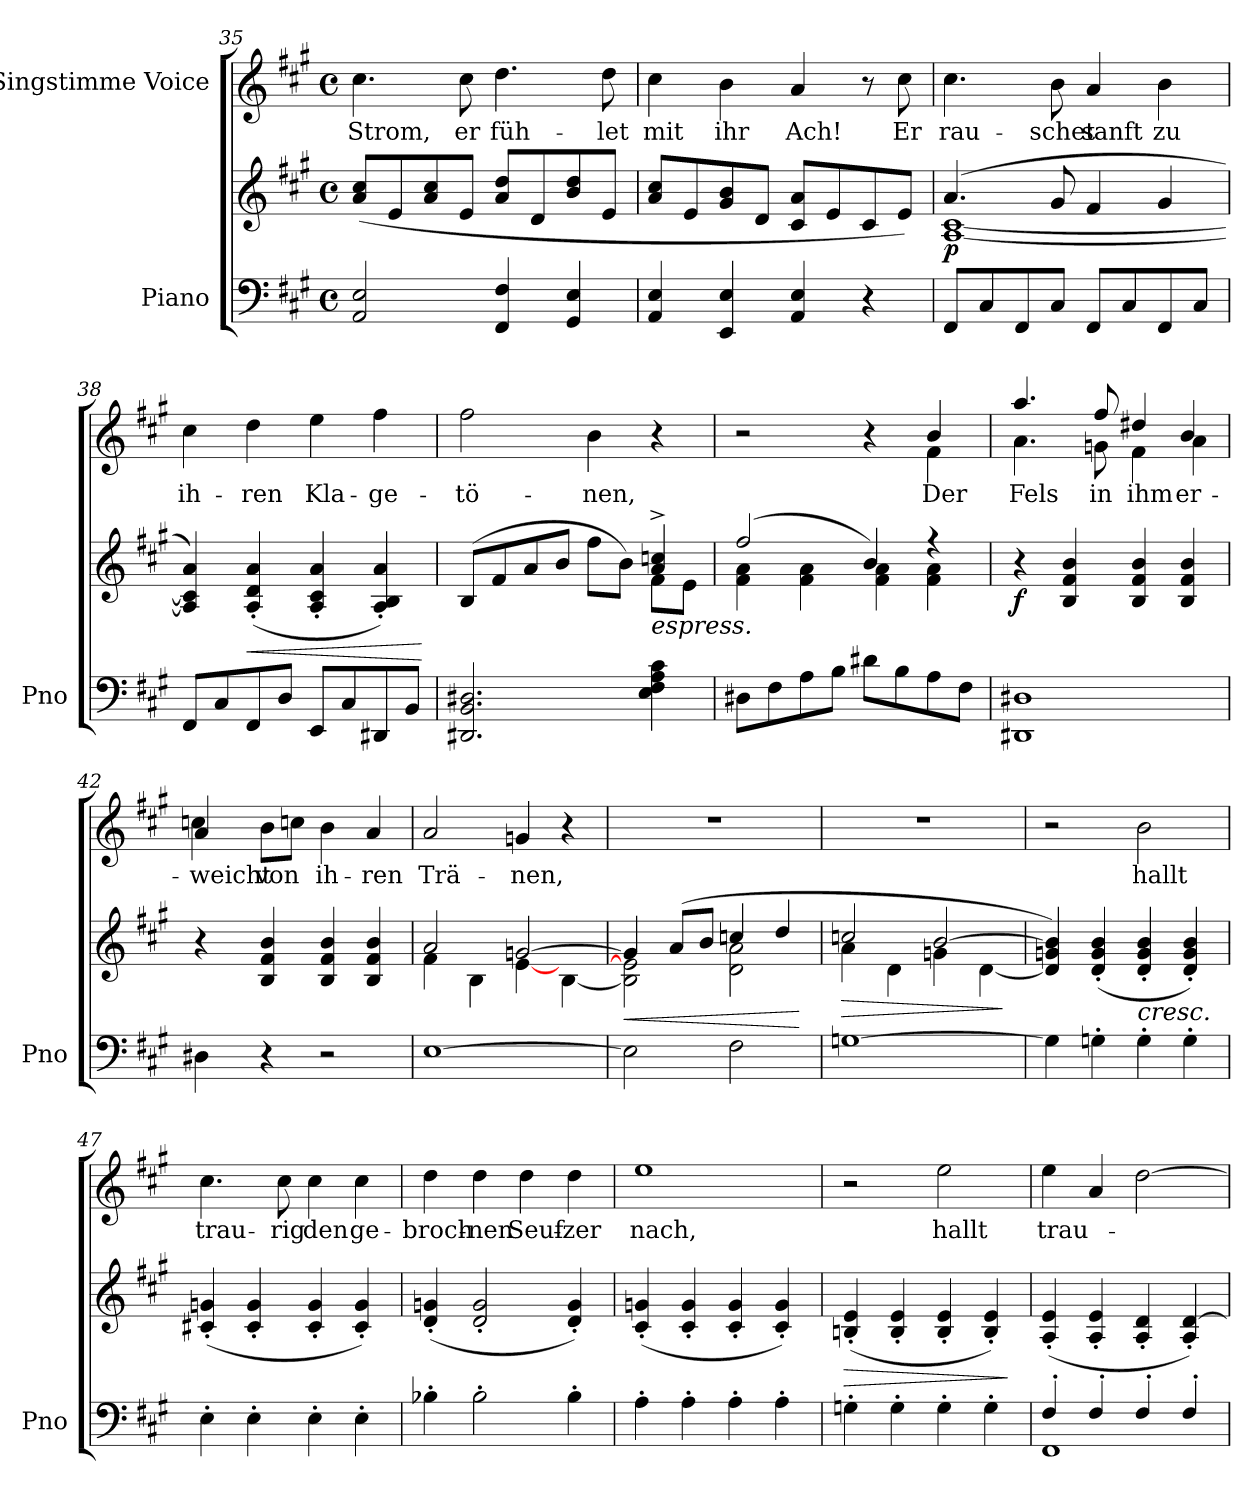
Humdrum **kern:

**kern	**kern	**dynam	**kern	**text
*part2	*part2	*part2	*part1	*part1
*staff3	*staff2	*staff2/3	*staff1	*staff1
*I"Piano	*	*	*I"Singstimme Voice	*
*I'Pno	*	*	*	*
*clefF4	*clefG2	*	*clefG2	*
*k[f#c#g#]	*k[f#c#g#]	*	*k[f#c#g#]	*
*M4/4	*M4/4	*	*M4/4	*
*met(c)	*met(c)	*	*met(c)	*
=35	=35	=35	=35	=35
!	!	!	!	!LO:LY:b
2AA/ 2E/	(<8a/ 8cc#/L	.	4.cc#\	Strom,
.	8e/	.	.	.
.	8a/ 8cc#/	.	.	.
!	!	!	!	!LO:LY:b
.	8e/J	.	8cc#\	er
!	!	!	!	!LO:LY:b
4FF#/ 4F#/	8a/ 8dd/L	.	4.dd\	füh-
.	8d/	.	.	.
4GG#/ 4E/	8b/ 8dd/	.	.	.
!	!	!	!	!LO:LY:b
.	8e/J	.	8dd\	-let
=36	=36	=36	=36	=36
!	!	!	!	!LO:LY:b
4AA/ 4E/	8a/ 8cc#/L	.	4cc#\	mit
.	8e/	.	.	.
!	!	!	!	!LO:LY:b
4EE/ 4E/	8g#/ 8b/	.	4b\	ihr
.	8d/J	.	.	.
!	!	!	!	!LO:LY:b
4AA/ 4E/	8c#/ 8a/L	.	4a/	Ach!
.	8e/	.	.	.
4r	8c#/	.	8r	.
!	!	!	!	!LO:LY:b
.	8e/J)	.	8cc#\	Er
=37	=37	=37	=37	=37
*	*^	*	*	*
!	!	!	!LO:DY:b	!	!LO:LY:b
8FF#/L	(4.a/	[1A [1c#	p	4.cc#\	rau-
8C#/	.	.	.	.	.
8FF#/	.	.	.	.	.
!	!	!	!	!	!LO:LY:b
8C#/J	8g#/	.	.	8b\	-schet
!	!	!	!	!	!LO:LY:b
8FF#/L	4f#/	.	.	4a/	sanft
8C#/	.	.	.	.	.
!	!	!	!	!	!LO:LY:b
8FF#/	4g#/	.	.	4b\	zu
8C#/J	.	.	.	.	.
*	*v	*v	*	*	*
!!LO:LB:g=z
=38	=38	=38	=38	=38
!	!	!	!	!LO:LY:b
8FF#/L	4A/] 4c#/] 4a/)	.	4cc#\	ih-
8C#/	.	.	.	.
!	!	!LO:HP:b	!	!LO:LY:b
8FF#/	(4A/' 4d/' 4a/'	<	4dd\	-ren
8D/J	.	.	.	.
!	!	!	!	!LO:LY:b
8EE/L	4A/' 4c#/' 4a/'	.	4ee\	Kla-
8C#/	.	.	.	.
!	!	!	!	!LO:LY:b
8DD#X/	4A/' 4B/' 4a/')	.	4ff#\	-ge-
8BB/J	.	.	.	.
.	.	[	.	.
=39	=39	=39	=39	=39
*	*^	*	*	*
!	!	!	!	!	!LO:LY:b
2.DD#X/ 2.BB/ 2.D#X/	(8B/L	2.ryy	.	2ff#\	-tö-
.	8f#/	.	.	.	.
.	8a/	.	.	.	.
.	8b/J	.	.	.	.
!	!	!	!	!	!LO:LY:b
.	8ff#\L	.	.	4b\	-nen,
.	8b\J)	.	.	.	.
!	!LO:TX:b:i:t=espress.	!	!	!	!
4E\ 4F#\ 4A\ 4c#\	4a/^ 4ccn/^	8f#\L	.	4r	.
.	.	8e\J	.	.	.
=40	=40	=40	=40	=40	=40
*	*	*	*	*^	*
8D#X\L	(2ff#/	4f#\ 4a\	.	2r	2.ryy	.
8F#\	.	.	.	.	.	.
8A\	.	4f#\ 4a\	.	.	.	.
8B\J	.	.	.	.	.	.
8d#X\L	4b/)	4f#\ 4a\	.	4r	.	.
8B\	.	.	.	.	.	.
!	!	!	!	!	!	!LO:LY:b
8A\	4r	4f#\ 4a\	.	4b/	4f#\	Der
8F#\J	.	.	.	.	.	.
*	*v	*v	*	*	*	*
=41	=41	=41	=41	=41	=41
!	!	!LO:DY:b	!	!	!LO:LY:b
1DD#X 1D#X	4r	f	4.aa/	4.a\	Fels
.	4B/ 4f#/ 4b/	.	.	.	.
!	!	!	!	!	!LO:LY:b
.	.	.	8ff#/	8gn\	in
!	!	!	!	!	!LO:LY:b
.	4B/ 4f#/ 4b/	.	4dd#X/	4f#\	ihm
!	!	!	!	!	!LO:LY:b
.	4B/ 4f#/ 4b/	.	4b/	4a\	er-
!!LO:PB:g=z	!!
=42	=42	=42	=42	=42	=42
!	!	!	!	!	!LO:LY:b
4D#X\	4r	.	4a/	4ccn\	-weicht
!	!	!	!	!	!LO:LY:b
4r	4B/ 4f#/ 4b/	.	8b\L	2.ryy	von
.	.	.	8ccn\J	.	.
!	!	!	!	!	!LO:LY:b
2r	4B/ 4f#/ 4b/	.	4b\	.	ih-
!	!	!	!	!	!LO:LY:b
.	4B/ 4f#/ 4b/	.	4a/	.	-ren
*	*	*	*v	*v	*
=43	=43	=43	=43	=43
*	*^	*	*	*
!	!	!	!	!	!LO:LY:b
[1E	2a/	4f#\	.	2a/	Trä-
.	.	4B\	.	.	.
!	!	!	!	!	!LO:LY:b
.	[2gn/	[>4e\	.	4gn/	-nen,
.	.	[4B\	.	4r	.
=44	=44	=44	=44	=44	=44
!	!	!	!LO:HP:b	!	!
2E\]	4gn/]	2B\] 2e\]	<	1r	.
.	(8a/L	.	.	.	.
.	8b/J	.	.	.	.
2F#\	4ccn/	2d\ 2a\	.	.	.
.	4dd/	.	.	.	.
*	*v	*v	*	*	*
.	.	[	.	.
=45	=45	=45	=45	=45
!	!	!LO:HP:b	!	!
*	*^	*	*	*
[1Gn	2ccn/	4a\	>	1r	.
.	.	4d\	.	.	.
.	[2b/	4gn\	.	.	.
.	.	[4d\	.	.	.
*	*v	*v	*	*	*
.	.	]	.	.
!!LO:LB:g=z
=46	=46	=46	=46	=46
4Gn\]	4d/] 4gn/ 4b/])	.	2r	.
4G'\	(4d/' 4g/' 4b/'	.	.	.
!	!LO:TX:b:i:t=cresc.	!	!	!
!	!	!	!	!LO:LY:b
4G'\	4d/' 4g/' 4b/'	.	2b\	hallt
4G'\	4d/' 4g/' 4b/')	.	.	.
=47	=47	=47	=47	=47
!	!	!	!	!LO:LY:b
4E'\	(4c#X/' 4gn/'	.	4.cc#\	trau-
4E'\	4c#/' 4g/'	.	.	.
!	!	!	!	!LO:LY:b
.	.	.	8cc#\	-rig
!	!	!	!	!LO:LY:b
4E'\	4c#/' 4g/'	.	4cc#\	den
!	!	!	!	!LO:LY:b
4E'\	4c#/' 4g/')	.	4cc#\	ge-
=48	=48	=48	=48	=48
!	!	!	!	!LO:LY:b
4B-X'\	(4d/' 4gn/'	.	4dd\	-broch-
!	!	!	!	!LO:LY:b
2B-'\	2d/' 2g/'	.	4dd\	-nen
!	!	!	!	!LO:LY:b
.	.	.	4dd\	Seuf-
!	!	!	!	!LO:LY:b
4B-'\	4d/' 4g/')	.	4dd\	-zer
=49	=49	=49	=49	=49
!	!	!	!	!LO:LY:b
4A'\	(4c#/' 4gn/'	.	1ee	nach,
4A'\	4c#/' 4g/'	.	.	.
4A'\	4c#/' 4g/'	.	.	.
4A'\	4c#/' 4g/')	.	.	.
!!LO:LB:g=z
=50	=50	=50	=50	=50
!	!	!LO:HP:b	!	!
4Gn'\	(4Bn/' 4e/'	>	2r	.
4G'\	4B/' 4e/'	.	.	.
!	!	!	!	!LO:LY:b
4G'\	4B/' 4e/'	.	2ee\	hallt
4G'\	4B/' 4e/')	.	.	.
.	.	]	.	.
=51	=51	=51	=51	=51
*^	*	*	*	*
!	!	!	!	!	!LO:LY:b
4F#'/	1FF#	(4A/' 4e/'	.	4ee\	trau-
4F#'/	.	4A/' 4e/'	.	4a/	.
4F#'/	.	4A/' 4d/'	.	[2dd\	.
4F#'/	.	4A/' [4d/')	.	.	.
*v	*v	*	*	*	*
=	=	=	=	=
*-	*-	*-	*-	*-
